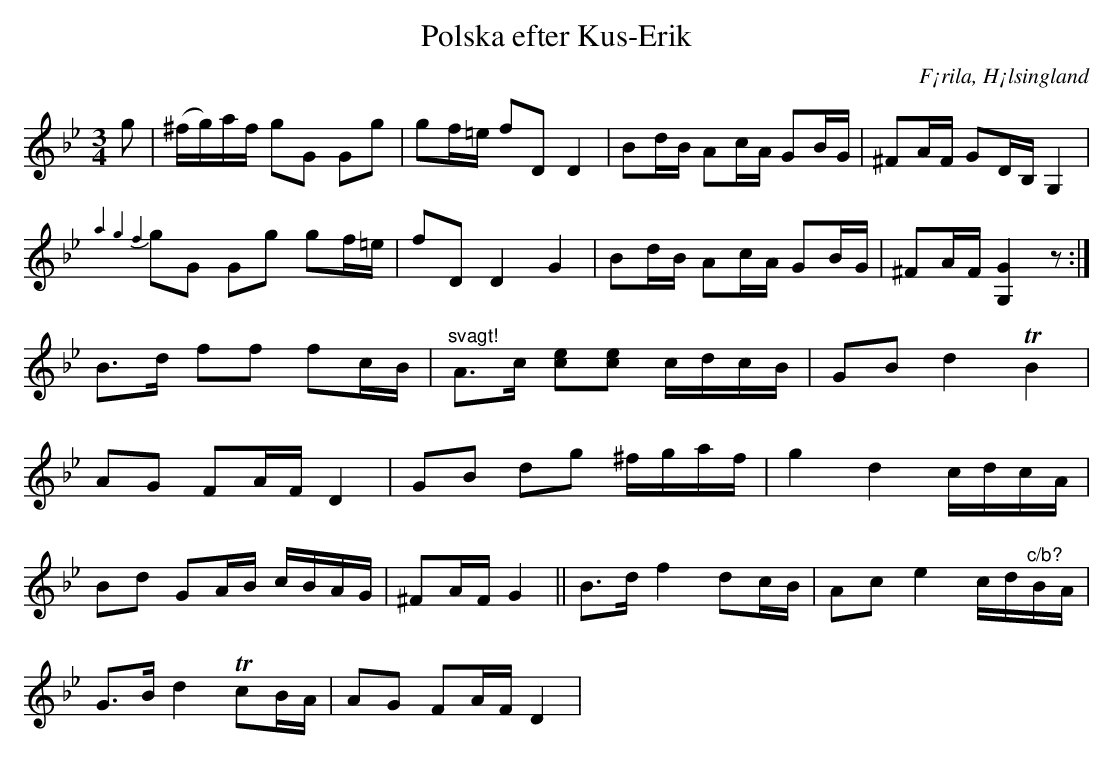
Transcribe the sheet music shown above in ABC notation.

X:1
T: Polska efter Kus-Erik
O: F¡rila, H¡lsingland
M: 3/4
L: 1/16
K: Gm
g2 | (^fg)af g2G2 G2g2 | g2f=e f2D2 D4 | B2dB A2cA G2BG | ^F2AF G2DB, G,4 |
{a4g4f4}g2G2 G2g2 g2f=e | f2D2 D4 G4 | B2dB A2cA G2BG | ^F2AF [G,G]4 z2 :|
B2>d2 f2f2 f2cB | "^svagt!"A2>c2 [c2e2][e2c2] cdcB | G2B2 d4 TB4 |
A2G2 F2AF D4 | G2B2 d2g2 ^fgaf | g4 d4 cdcA |
B2d2 G2AB cBAG | ^F2AF G4 || B2>d2 f4 d2cB | A2c2 e4 cd"^c/b?"BA |
G2>B2 d4 Tc2BA | A2G2 F2AF D4 |
